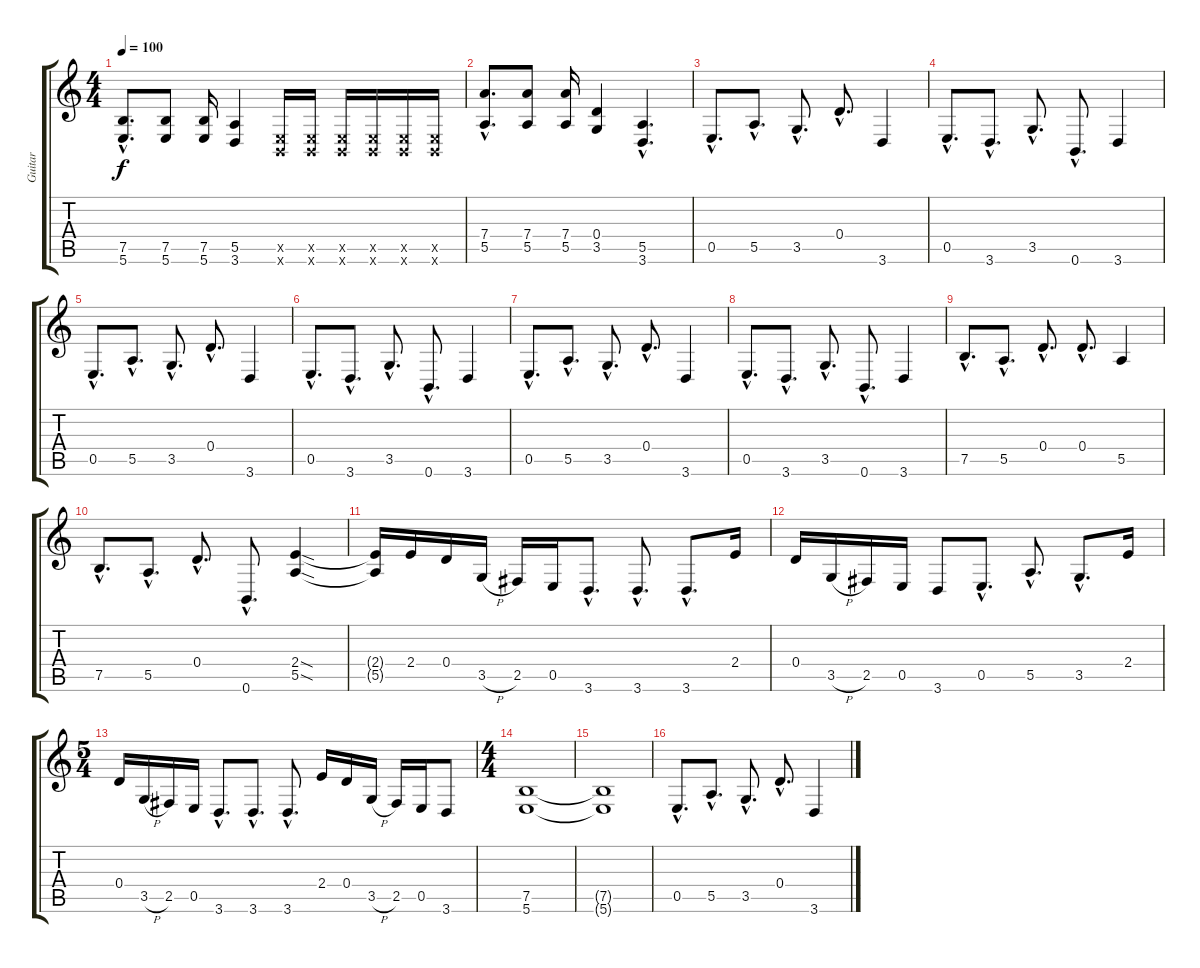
\track ("Guitar" "Guitar") {instrument distortionguitar}
\staff {score tabs}
\tuning (E4 B3 G3 D3 E2 B1) {hide}
\ts (4 4)
\tempo 100
\clef g2
\ks c
(7.5{hac} 5.6{hac}).8{d dy f} (7.5 5.6).8 (7.5 5.6).16 (5.5 3.6).4 (0.5{x} 0.6{x}).16 (0.5{x} 0.6{x}).16 (0.5{x} 0.6{x}).16 (0.5{x} 0.6{x}).16 (0.5{x} 0.6{x}).16 (0.5{x} 0.6{x}).16 |
(7.4{hac} 5.5{hac}).8{d} (7.4 5.5).8 (7.4 5.5).16 (0.4 3.5).4 (5.5{hac} 3.6{hac}).4{d} |
0.5{hac}.8{d} 5.5{hac}.8{d} 3.5{hac}.8{d} 0.4{hac}.8{d} 3.6.4 |
0.5{hac}.8{d} 3.6{hac}.8{d} 3.5{hac}.8{d} 0.6{hac}.8{d} 3.6.4 |
0.5{hac}.8{d} 5.5{hac}.8{d} 3.5{hac}.8{d} 0.4{hac}.8{d} 3.6.4 |
0.5{hac}.8{d} 3.6{hac}.8{d} 3.5{hac}.8{d} 0.6{hac}.8{d} 3.6.4 |
0.5{hac}.8{d} 5.5{hac}.8{d} 3.5{hac}.8{d} 0.4{hac}.8{d} 3.6.4 |
0.5{hac}.8{d} 3.6{hac}.8{d} 3.5{hac}.8{d} 0.6{hac}.8{d} 3.6.4 |
7.5{hac}.8{d} 5.5{hac}.8{d} 0.4{hac}.8{d} 0.4{hac}.8{d} 5.5.4 |
7.5{hac}.8{d} 5.5{hac}.8{d} 0.4{hac}.8{d} 0.6{hac}.8{d} (2.4{sod} 5.5{sod}).4 |
(2.4{t} 5.5{t}).16 2.4.16 0.4.16 3.5{h}.16 2.5.16 0.5.16 3.6{hac}.8{d} 3.6{hac}.8{d} 3.6{hac}.8{d} 2.4.16 |
0.4.16 3.5{h}.16 2.5.16 0.5.16 3.6.8 0.5{hac}.8{d} 5.5{hac}.8{d} 3.5{hac}.8{d} 2.4.16 |
\ts (5 4)
0.4.16 3.5{h}.16 2.5.16 0.5.16 3.6{hac}.8{d} 3.6{hac}.8{d} 3.6{hac}.8{d} 2.4.16 0.4.16 3.5{h}.16 2.5.16 0.5.16 3.6.8 |
\ts (4 4)
(7.5 5.6).1 |
(7.5{t} 5.6{t}).1 |
0.5{hac}.8{d} 5.5{hac}.8{d} 3.5{hac}.8{d} 0.4{hac}.8{d} 3.6.4
